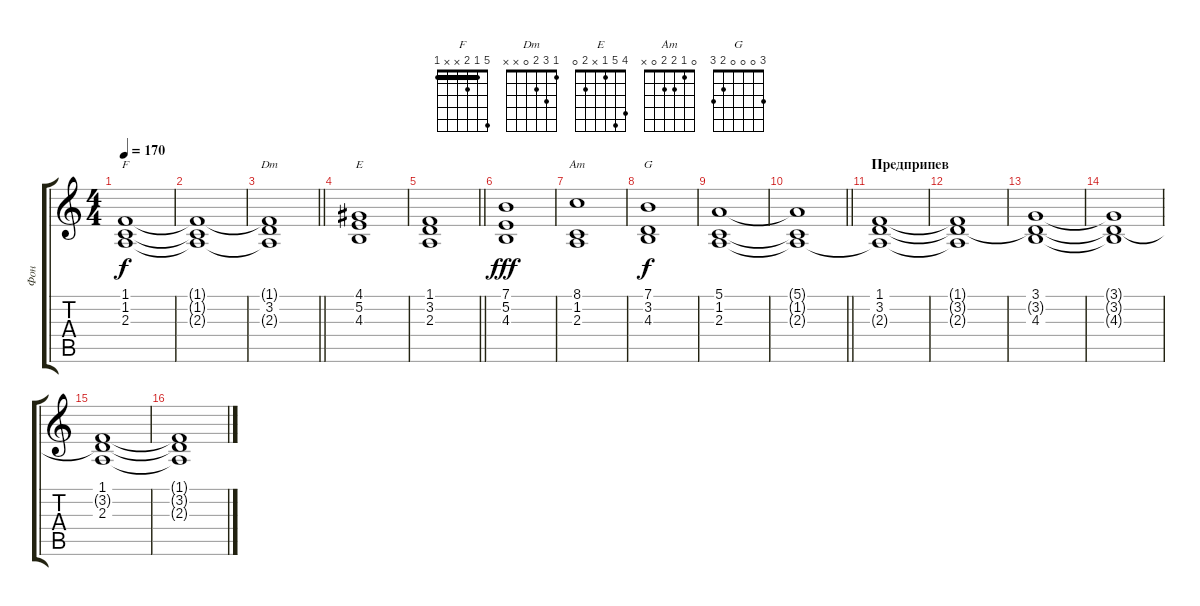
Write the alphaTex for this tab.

\track ("Фон" "Фон") {instrument pad2warm}
\staff {score tabs}
\tuning (E4 B3 G3 D3 A2 E2) {hide}
\chord ("F" 5 1 2 x x 1) {barre 1}
\chord ("Dm" 1 3 2 0 x x)
\chord ("E" 4 5 1 x 2 0)
\chord ("Am" 0 1 2 2 0 x)
\chord ("G" 3 0 0 0 2 3)
\ts (4 4)
\tempo 170
\clef g2
\ks c
(1.1 1.2 2.3).1{ch "F" dy f} |
(1.1{t} 1.2{t} 2.3{t}).1 |
\barLineRight lightlight
(1.1{t} 3.2 2.3{t}).1{ch "Dm"} |
(4.1 5.2 4.3).1{ch "E"} |
\barLineRight lightlight
(1.1 3.2 2.3).1 |
(7.1 5.2 4.3).1{dy fff} |
(8.1 1.2 2.3).1{ch "Am"} |
(7.1 3.2 4.3).1{ch "G" dy f} |
(5.1 1.2 2.3).1 |
\barLineRight lightlight
(5.1{t} 1.2{t} 2.3{t}).1 |
\section ("" "Предприпев")
(1.1 3.2 2.3{t}).1 |
(1.1{t} 3.2{t} 2.3{t}).1 |
(3.1 3.2{t} 4.3).1 |
(3.1{t} 3.2{t} 4.3{t}).1 |
(1.1 3.2{t} 2.3).1 |
(1.1{t} 3.2{t} 2.3{t}).1
